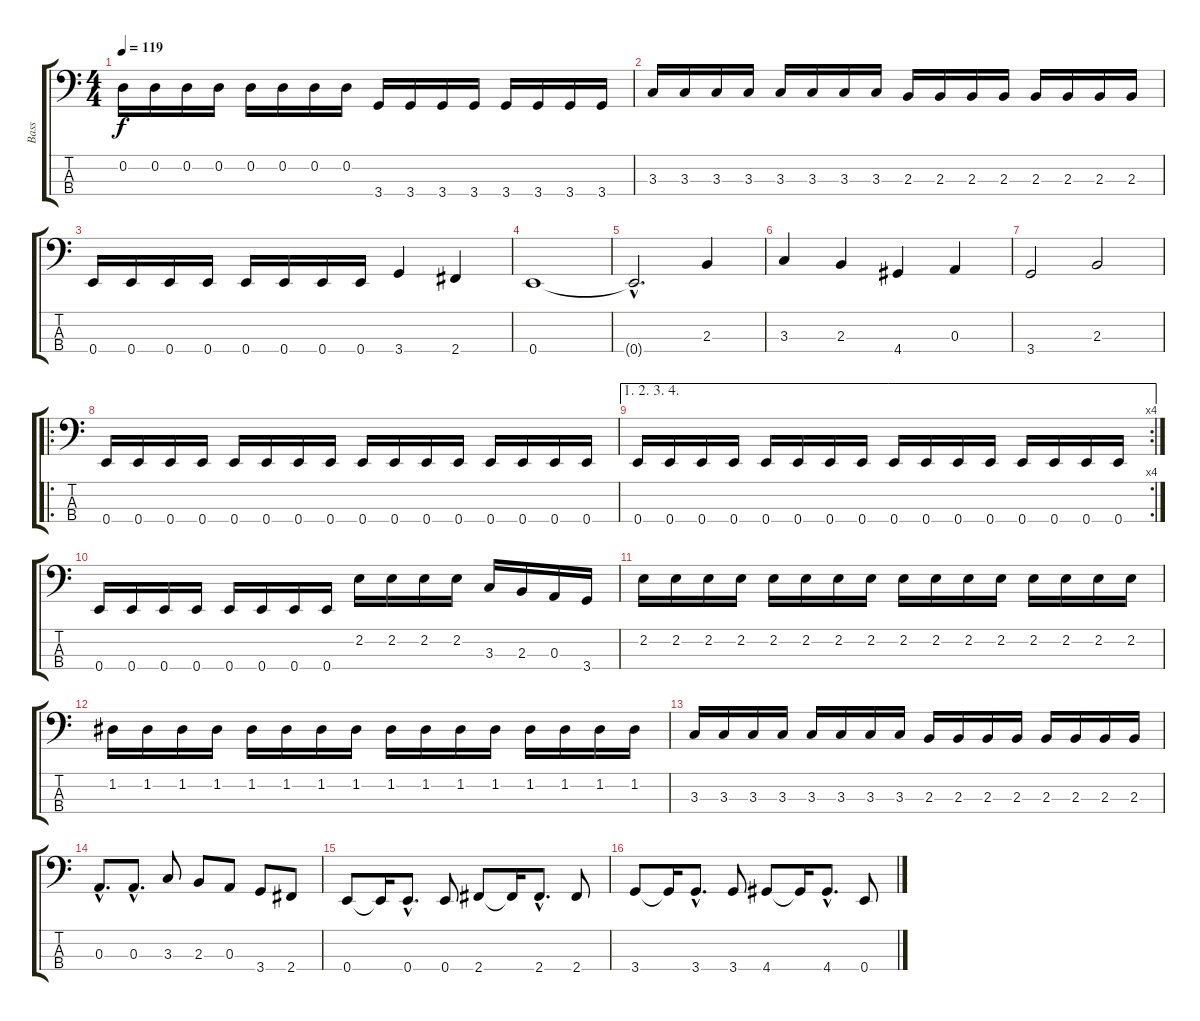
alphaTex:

\track ("Bass" "Bass") {instrument electricbasspick}
\staff {score tabs}
\tuning (G2 D2 A1 E1) {hide}
\ts (4 4)
\tempo 119
\clef f4
\ks c
0.2.16{dy f} 0.2.16 0.2.16 0.2.16 0.2.16 0.2.16 0.2.16 0.2.16 3.4.16 3.4.16 3.4.16 3.4.16 3.4.16 3.4.16 3.4.16 3.4.16 |
3.3.16 3.3.16 3.3.16 3.3.16 3.3.16 3.3.16 3.3.16 3.3.16 2.3.16 2.3.16 2.3.16 2.3.16 2.3.16 2.3.16 2.3.16 2.3.16 |
0.4.16 0.4.16 0.4.16 0.4.16 0.4.16 0.4.16 0.4.16 0.4.16 3.4.4 2.4.4 |
0.4.1 |
0.4{hac t}.2{d} 2.3.4 |
3.3.4 2.3.4 4.4.4 0.3.4 |
3.4.2 2.3.2 |
\ro
0.4.16 0.4.16 0.4.16 0.4.16 0.4.16 0.4.16 0.4.16 0.4.16 0.4.16 0.4.16 0.4.16 0.4.16 0.4.16 0.4.16 0.4.16 0.4.16 |
\ae (1 2 3 4)
\rc 4
0.4.16 0.4.16 0.4.16 0.4.16 0.4.16 0.4.16 0.4.16 0.4.16 0.4.16 0.4.16 0.4.16 0.4.16 0.4.16 0.4.16 0.4.16 0.4.16 |
0.4.16 0.4.16 0.4.16 0.4.16 0.4.16 0.4.16 0.4.16 0.4.16 2.2.16 2.2.16 2.2.16 2.2.16 3.3.16 2.3.16 0.3.16 3.4.16 |
2.2.16 2.2.16 2.2.16 2.2.16 2.2.16 2.2.16 2.2.16 2.2.16 2.2.16 2.2.16 2.2.16 2.2.16 2.2.16 2.2.16 2.2.16 2.2.16 |
1.2.16 1.2.16 1.2.16 1.2.16 1.2.16 1.2.16 1.2.16 1.2.16 1.2.16 1.2.16 1.2.16 1.2.16 1.2.16 1.2.16 1.2.16 1.2.16 |
3.3.16 3.3.16 3.3.16 3.3.16 3.3.16 3.3.16 3.3.16 3.3.16 2.3.16 2.3.16 2.3.16 2.3.16 2.3.16 2.3.16 2.3.16 2.3.16 |
0.3{hac}.8{d} 0.3{hac}.8{d} 3.3.8 2.3.8 0.3.8 3.4.8 2.4.8 |
0.4.8 0.4{t}.16 0.4{hac}.8{d} 0.4.8 2.4.8 2.4{t}.16 2.4{hac}.8{d} 2.4.8 |
3.4.8 3.4{t}.16 3.4{hac}.8{d} 3.4.8 4.4.8 4.4{t}.16 4.4{hac}.8{d} 0.4.8
